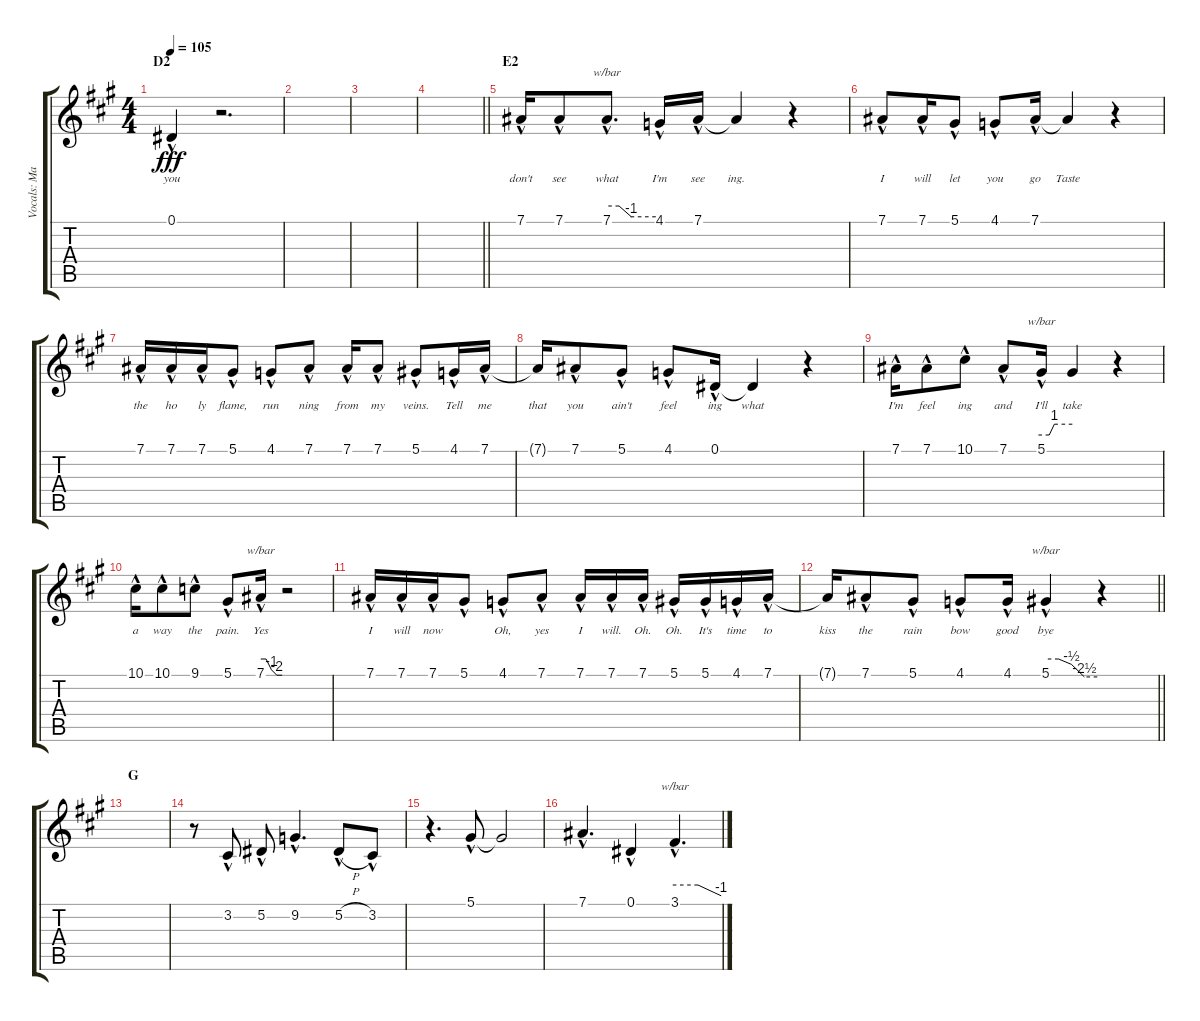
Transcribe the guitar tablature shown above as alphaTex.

\track ("Vocals: Martin" "Vocals: Ma") {instrument lead2sawtooth}
\staff {score tabs}
\tuning (Eb4 Bb3 Gb3 Db3 Ab2 Eb2) {hide}
\ts (4 4)
\section ("" "D2")
\tempo 105
\clef g2
\ks a
0.1{hac}.4{lyrics (0 "you") lyrics (1 "") lyrics (2 "") lyrics (3 "") lyrics (4 "") dy fff} r.2{d} |
|
|
\barLineRight lightlight
|
\section ("" "E2")
7.1{hac}.16{lyrics (0 "don't") lyrics (1 "") lyrics (2 "") lyrics (3 "") lyrics (4 "")} 7.1{hac}.8{lyrics (0 "see") lyrics (1 "") lyrics (2 "") lyrics (3 "") lyrics (4 "")} 7.1{hac}.8{d tbe (custom default 0 0 15 0 30 -4 60 -4) lyrics (0 "what") lyrics (1 "") lyrics (2 "") lyrics (3 "") lyrics (4 "")} 4.1{hac}.16{lyrics (0 "I'm") lyrics (1 "") lyrics (2 "") lyrics (3 "") lyrics (4 "")} 7.1{hac}.16{lyrics (0 "see") lyrics (1 "") lyrics (2 "") lyrics (3 "") lyrics (4 "")} 7.1{t}.4{lyrics (0 "ing.") lyrics (1 "") lyrics (2 "") lyrics (3 "") lyrics (4 "")} r.4 |
7.1{hac}.8{lyrics (0 "I") lyrics (1 "") lyrics (2 "") lyrics (3 "") lyrics (4 "")} 7.1{hac}.16{lyrics (0 "will") lyrics (1 "") lyrics (2 "") lyrics (3 "") lyrics (4 "")} 5.1{hac}.8{lyrics (0 "let") lyrics (1 "") lyrics (2 "") lyrics (3 "") lyrics (4 "")} 4.1{hac}.8{lyrics (0 "you") lyrics (1 "") lyrics (2 "") lyrics (3 "") lyrics (4 "")} 7.1{hac}.16{lyrics (0 "go") lyrics (1 "") lyrics (2 "") lyrics (3 "") lyrics (4 "")} 7.1{t}.4{lyrics (0 "Taste") lyrics (1 "") lyrics (2 "") lyrics (3 "") lyrics (4 "")} r.4 |
7.1{hac}.16{lyrics (0 "the") lyrics (1 "") lyrics (2 "") lyrics (3 "") lyrics (4 "")} 7.1{hac}.16{lyrics (0 "ho") lyrics (1 "") lyrics (2 "") lyrics (3 "") lyrics (4 "")} 7.1{hac}.16{lyrics (0 "ly") lyrics (1 "") lyrics (2 "") lyrics (3 "") lyrics (4 "")} 5.1{hac}.8{lyrics (0 "flame,") lyrics (1 "") lyrics (2 "") lyrics (3 "") lyrics (4 "")} 4.1{hac}.8{lyrics (0 "run") lyrics (1 "") lyrics (2 "") lyrics (3 "") lyrics (4 "")} 7.1{hac}.8{lyrics (0 "ning") lyrics (1 "") lyrics (2 "") lyrics (3 "") lyrics (4 "")} 7.1{hac}.16{lyrics (0 "from") lyrics (1 "") lyrics (2 "") lyrics (3 "") lyrics (4 "")} 7.1{hac}.8{lyrics (0 "my") lyrics (1 "") lyrics (2 "") lyrics (3 "") lyrics (4 "")} 5.1{hac}.8{lyrics (0 "veins.") lyrics (1 "") lyrics (2 "") lyrics (3 "") lyrics (4 "")} 4.1{hac}.16{lyrics (0 "Tell") lyrics (1 "") lyrics (2 "") lyrics (3 "") lyrics (4 "")} 7.1{hac}.16{lyrics (0 "me") lyrics (1 "") lyrics (2 "") lyrics (3 "") lyrics (4 "")} |
7.1{t}.16{lyrics (0 "that") lyrics (1 "") lyrics (2 "") lyrics (3 "") lyrics (4 "")} 7.1{hac}.8{lyrics (0 "you") lyrics (1 "") lyrics (2 "") lyrics (3 "") lyrics (4 "")} 5.1{hac}.8{lyrics (0 "ain't") lyrics (1 "") lyrics (2 "") lyrics (3 "") lyrics (4 "")} 4.1{hac}.8{lyrics (0 "feel") lyrics (1 "") lyrics (2 "") lyrics (3 "") lyrics (4 "")} 0.1{hac}.16{lyrics (0 "ing") lyrics (1 "") lyrics (2 "") lyrics (3 "") lyrics (4 "")} 0.1{t}.4{lyrics (0 "what") lyrics (1 "") lyrics (2 "") lyrics (3 "") lyrics (4 "")} r.4 |
7.1{hac}.16{lyrics (0 "I'm") lyrics (1 "") lyrics (2 "") lyrics (3 "") lyrics (4 "")} 7.1{hac}.8{lyrics (0 "feel") lyrics (1 "") lyrics (2 "") lyrics (3 "") lyrics (4 "")} 10.1{hac}.8{lyrics (0 "ing") lyrics (1 "") lyrics (2 "") lyrics (3 "") lyrics (4 "")} 7.1{hac}.8{lyrics (0 "and") lyrics (1 "") lyrics (2 "") lyrics (3 "") lyrics (4 "")} 5.1{hac}.16{tbe (custom default 0 0 15 0 25 4 60 4) lyrics (0 "I'll") lyrics (1 "") lyrics (2 "") lyrics (3 "") lyrics (4 "")} 5.1{t}.4{lyrics (0 "take") lyrics (1 "") lyrics (2 "") lyrics (3 "") lyrics (4 "")} r.4 |
10.1{hac}.16{lyrics (0 "a") lyrics (1 "") lyrics (2 "") lyrics (3 "") lyrics (4 "")} 10.1{hac}.8{lyrics (0 "way") lyrics (1 "") lyrics (2 "") lyrics (3 "") lyrics (4 "")} 9.1{hac}.8{lyrics (0 "the") lyrics (1 "") lyrics (2 "") lyrics (3 "") lyrics (4 "")} 5.1{hac}.8{lyrics (0 "pain.") lyrics (1 "") lyrics (2 "") lyrics (3 "") lyrics (4 "")} 7.1{hac}.16{tbe (custom default 0 0 15 0 30 -4 45 -8 60 -8) lyrics (0 "Yes") lyrics (1 "") lyrics (2 "") lyrics (3 "") lyrics (4 "")} r.2 |
7.1{hac}.16{lyrics (0 "I") lyrics (1 "") lyrics (2 "") lyrics (3 "") lyrics (4 "")} 7.1{hac}.16{lyrics (0 "will") lyrics (1 "") lyrics (2 "") lyrics (3 "") lyrics (4 "")} 7.1{hac}.16{lyrics (0 "now") lyrics (1 "") lyrics (2 "") lyrics (3 "") lyrics (4 "")} 5.1{hac}.8{lyrics (0 "") lyrics (1 "") lyrics (2 "") lyrics (3 "") lyrics (4 "")} 4.1{hac}.8{lyrics (0 "Oh,") lyrics (1 "") lyrics (2 "") lyrics (3 "") lyrics (4 "")} 7.1{hac}.8{lyrics (0 "yes") lyrics (1 "") lyrics (2 "") lyrics (3 "") lyrics (4 "")} 7.1{hac}.16{lyrics (0 "I") lyrics (1 "") lyrics (2 "") lyrics (3 "") lyrics (4 "")} 7.1{hac}.16{lyrics (0 "will.") lyrics (1 "") lyrics (2 "") lyrics (3 "") lyrics (4 "")} 7.1{hac}.16{lyrics (0 "Oh.") lyrics (1 "") lyrics (2 "") lyrics (3 "") lyrics (4 "")} 5.1{hac}.16{lyrics (0 "Oh.") lyrics (1 "") lyrics (2 "") lyrics (3 "") lyrics (4 "")} 5.1{hac}.16{lyrics (0 "It's") lyrics (1 "") lyrics (2 "") lyrics (3 "") lyrics (4 "")} 4.1{hac}.16{lyrics (0 "time") lyrics (1 "") lyrics (2 "") lyrics (3 "") lyrics (4 "")} 7.1{hac}.16{lyrics (0 "to") lyrics (1 "") lyrics (2 "") lyrics (3 "") lyrics (4 "")} |
\barLineRight lightlight
7.1{t}.16{lyrics (0 "kiss") lyrics (1 "") lyrics (2 "") lyrics (3 "") lyrics (4 "")} 7.1{hac}.8{lyrics (0 "the") lyrics (1 "") lyrics (2 "") lyrics (3 "") lyrics (4 "")} 5.1{hac}.8{lyrics (0 "rain") lyrics (1 "") lyrics (2 "") lyrics (3 "") lyrics (4 "")} 4.1{hac}.8{lyrics (0 "bow") lyrics (1 "") lyrics (2 "") lyrics (3 "") lyrics (4 "")} 4.1{hac}.16{lyrics (0 "good") lyrics (1 "") lyrics (2 "") lyrics (3 "") lyrics (4 "")} 5.1{hac}.4{tbe (custom default 0 0 15 0 30 -2 45 -10 60 -10) lyrics (0 "bye") lyrics (1 "") lyrics (2 "") lyrics (3 "") lyrics (4 "")} r.4 |
\section ("" "G")
|
r.8 3.2{hac}.8 5.2{hac}.8 9.2{hac}.4{d} 5.2{h hac}.8 3.2{hac}.8 |
r.4{d} 5.1{hac}.8 5.1{t}.2 |
7.1{hac}.4{d} 0.1{hac}.4 3.1{hac}.4{d tbe (custom default 0 0 30 0 60 -4)}
